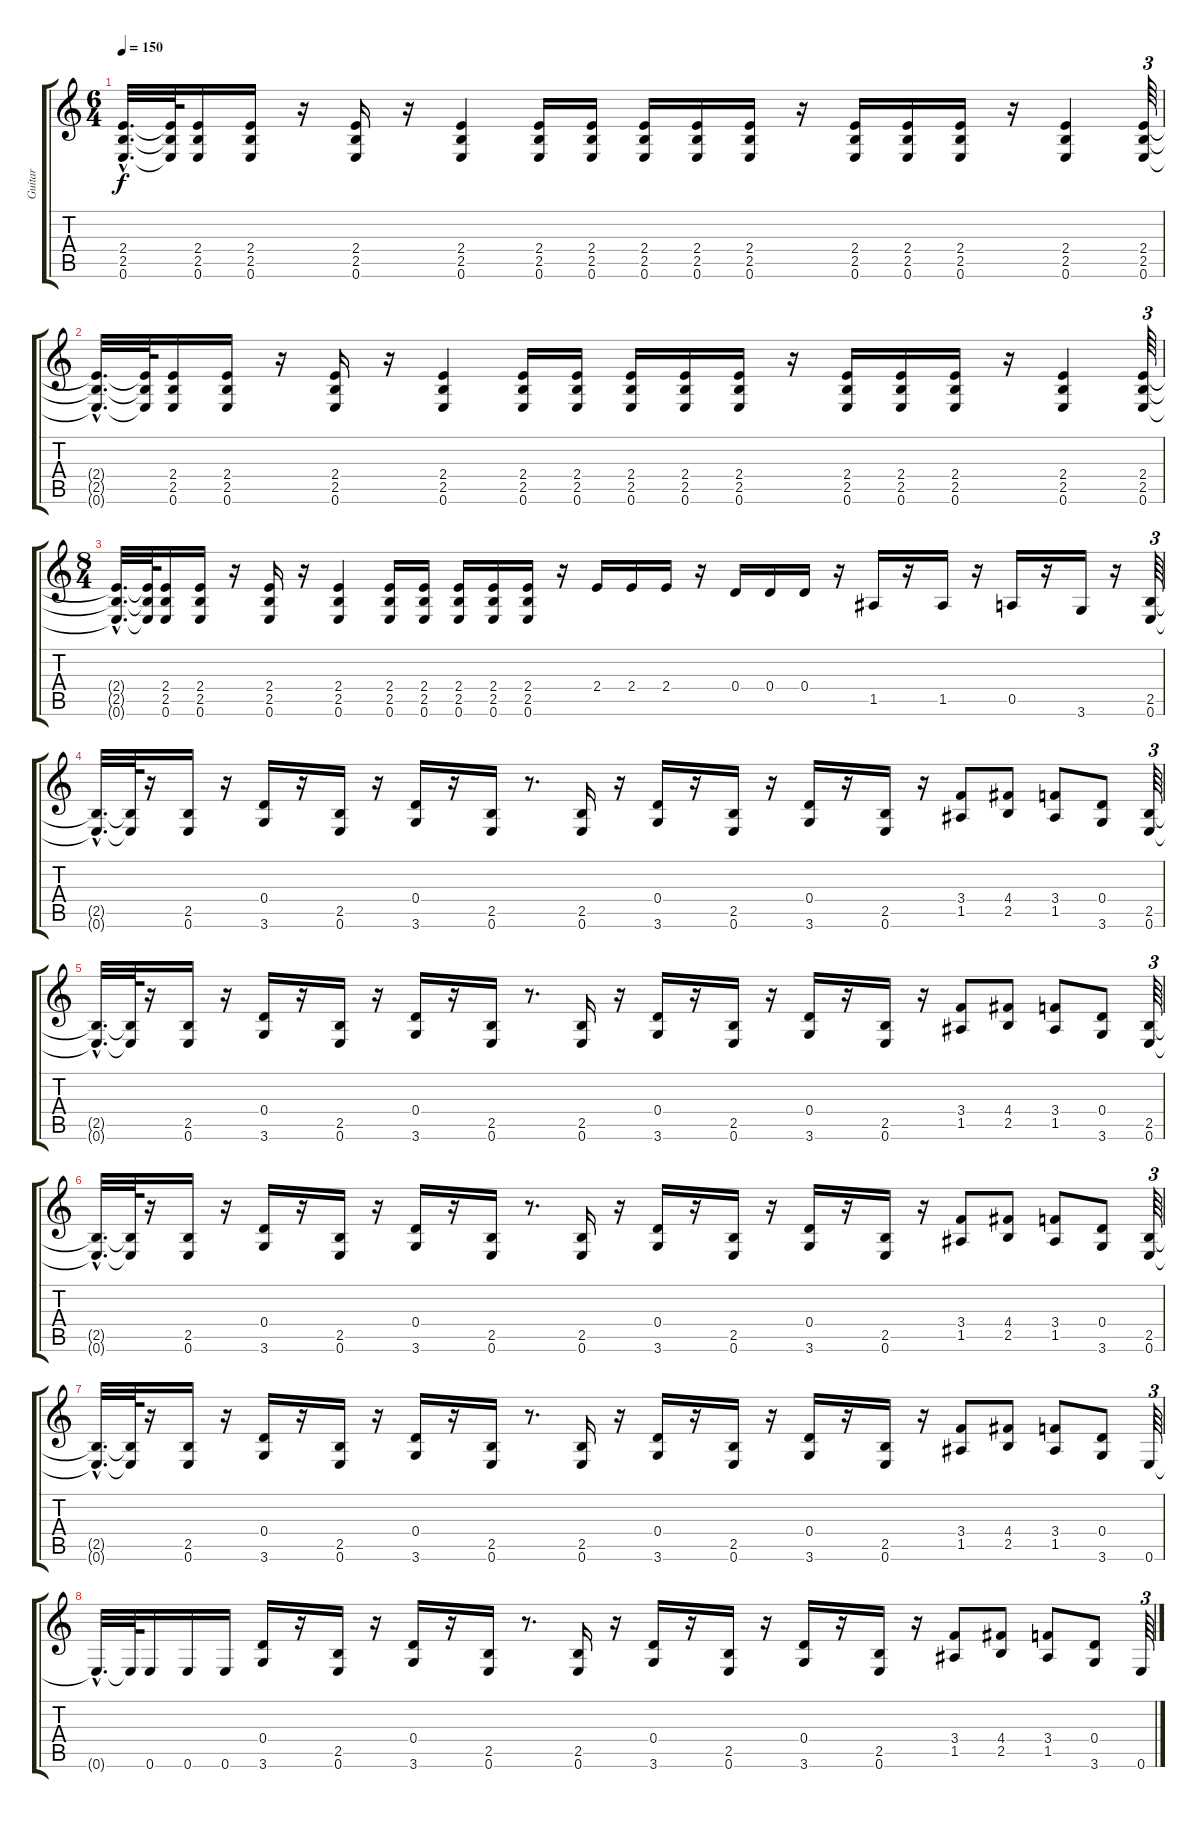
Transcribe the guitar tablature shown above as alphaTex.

\track ("Guitar" "Guitar") {instrument distortionguitar}
\staff {score tabs}
\tuning (E4 B3 G3 D3 A2 E2) {hide}
\ts (6 4)
\tempo 150
\clef g2
\ks c
(2.4{hac t} 2.5{hac t} 0.6{hac t}).32{d dy f} (2.4{t} 2.5{t} 0.6{t}).64 (2.4 2.5 0.6).16 (2.4 2.5 0.6).16 r.16 (2.4 2.5 0.6).16 r.16 (2.4 2.5 0.6).4 (2.4 2.5 0.6).16 (2.4 2.5 0.6).16 (2.4 2.5 0.6).16 (2.4 2.5 0.6).16 (2.4 2.5 0.6).16 r.16 (2.4 2.5 0.6).16 (2.4 2.5 0.6).16 (2.4 2.5 0.6).16 r.16 (2.4 2.5 0.6).4 (2.4 2.5 0.6).64{tu (3 2)} |
(2.4{hac t} 2.5{hac t} 0.6{hac t}).32{d} (2.4{t} 2.5{t} 0.6{t}).64 (2.4 2.5 0.6).16 (2.4 2.5 0.6).16 r.16 (2.4 2.5 0.6).16 r.16 (2.4 2.5 0.6).4 (2.4 2.5 0.6).16 (2.4 2.5 0.6).16 (2.4 2.5 0.6).16 (2.4 2.5 0.6).16 (2.4 2.5 0.6).16 r.16 (2.4 2.5 0.6).16 (2.4 2.5 0.6).16 (2.4 2.5 0.6).16 r.16 (2.4 2.5 0.6).4 (2.4 2.5 0.6).64{tu (3 2)} |
\ts (8 4)
(2.4{hac t} 2.5{hac t} 0.6{hac t}).32{d} (2.4{t} 2.5{t} 0.6{t}).64 (2.4 2.5 0.6).16 (2.4 2.5 0.6).16 r.16 (2.4 2.5 0.6).16 r.16 (2.4 2.5 0.6).4 (2.4 2.5 0.6).16 (2.4 2.5 0.6).16 (2.4 2.5 0.6).16 (2.4 2.5 0.6).16 (2.4 2.5 0.6).16 r.16 2.4.16 2.4.16 2.4.16 r.16 0.4.16 0.4.16 0.4.16 r.16 1.5.16 r.16 1.5.16 r.16 0.5.16 r.16 3.6.16 r.16 (2.5 0.6).64{tu (3 2)} |
(2.5{hac t} 0.6{hac t}).32{d} (2.5{t} 0.6{t}).64 r.16 (2.5 0.6).16 r.16 (0.4 3.6).16 r.16 (2.5 0.6).16 r.16 (0.4 3.6).16 r.16 (2.5 0.6).16 r.8{d} (2.5 0.6).16 r.16 (0.4 3.6).16 r.16 (2.5 0.6).16 r.16 (0.4 3.6).16 r.16 (2.5 0.6).16 r.16 (3.4 1.5).8 (4.4 2.5).8 (3.4 1.5).8 (0.4 3.6).8 (2.5 0.6).64{tu (3 2)} |
(2.5{hac t} 0.6{hac t}).32{d} (2.5{t} 0.6{t}).64 r.16 (2.5 0.6).16 r.16 (0.4 3.6).16 r.16 (2.5 0.6).16 r.16 (0.4 3.6).16 r.16 (2.5 0.6).16 r.8{d} (2.5 0.6).16 r.16 (0.4 3.6).16 r.16 (2.5 0.6).16 r.16 (0.4 3.6).16 r.16 (2.5 0.6).16 r.16 (3.4 1.5).8 (4.4 2.5).8 (3.4 1.5).8 (0.4 3.6).8 (2.5 0.6).64{tu (3 2)} |
(2.5{hac t} 0.6{hac t}).32{d} (2.5{t} 0.6{t}).64 r.16 (2.5 0.6).16 r.16 (0.4 3.6).16 r.16 (2.5 0.6).16 r.16 (0.4 3.6).16 r.16 (2.5 0.6).16 r.8{d} (2.5 0.6).16 r.16 (0.4 3.6).16 r.16 (2.5 0.6).16 r.16 (0.4 3.6).16 r.16 (2.5 0.6).16 r.16 (3.4 1.5).8 (4.4 2.5).8 (3.4 1.5).8 (0.4 3.6).8 (2.5 0.6).64{tu (3 2)} |
(2.5{hac t} 0.6{hac t}).32{d} (2.5{t} 0.6{t}).64 r.16 (2.5 0.6).16 r.16 (0.4 3.6).16 r.16 (2.5 0.6).16 r.16 (0.4 3.6).16 r.16 (2.5 0.6).16 r.8{d} (2.5 0.6).16 r.16 (0.4 3.6).16 r.16 (2.5 0.6).16 r.16 (0.4 3.6).16 r.16 (2.5 0.6).16 r.16 (3.4 1.5).8 (4.4 2.5).8 (3.4 1.5).8 (0.4 3.6).8 0.6.64{tu (3 2)} |
0.6{hac t}.32{d} 0.6{t}.64 0.6.16 0.6.16 0.6.16 (0.4 3.6).16 r.16 (2.5 0.6).16 r.16 (0.4 3.6).16 r.16 (2.5 0.6).16 r.8{d} (2.5 0.6).16 r.16 (0.4 3.6).16 r.16 (2.5 0.6).16 r.16 (0.4 3.6).16 r.16 (2.5 0.6).16 r.16 (3.4 1.5).8 (4.4 2.5).8 (3.4 1.5).8 (0.4 3.6).8 0.6.64{tu (3 2)}
